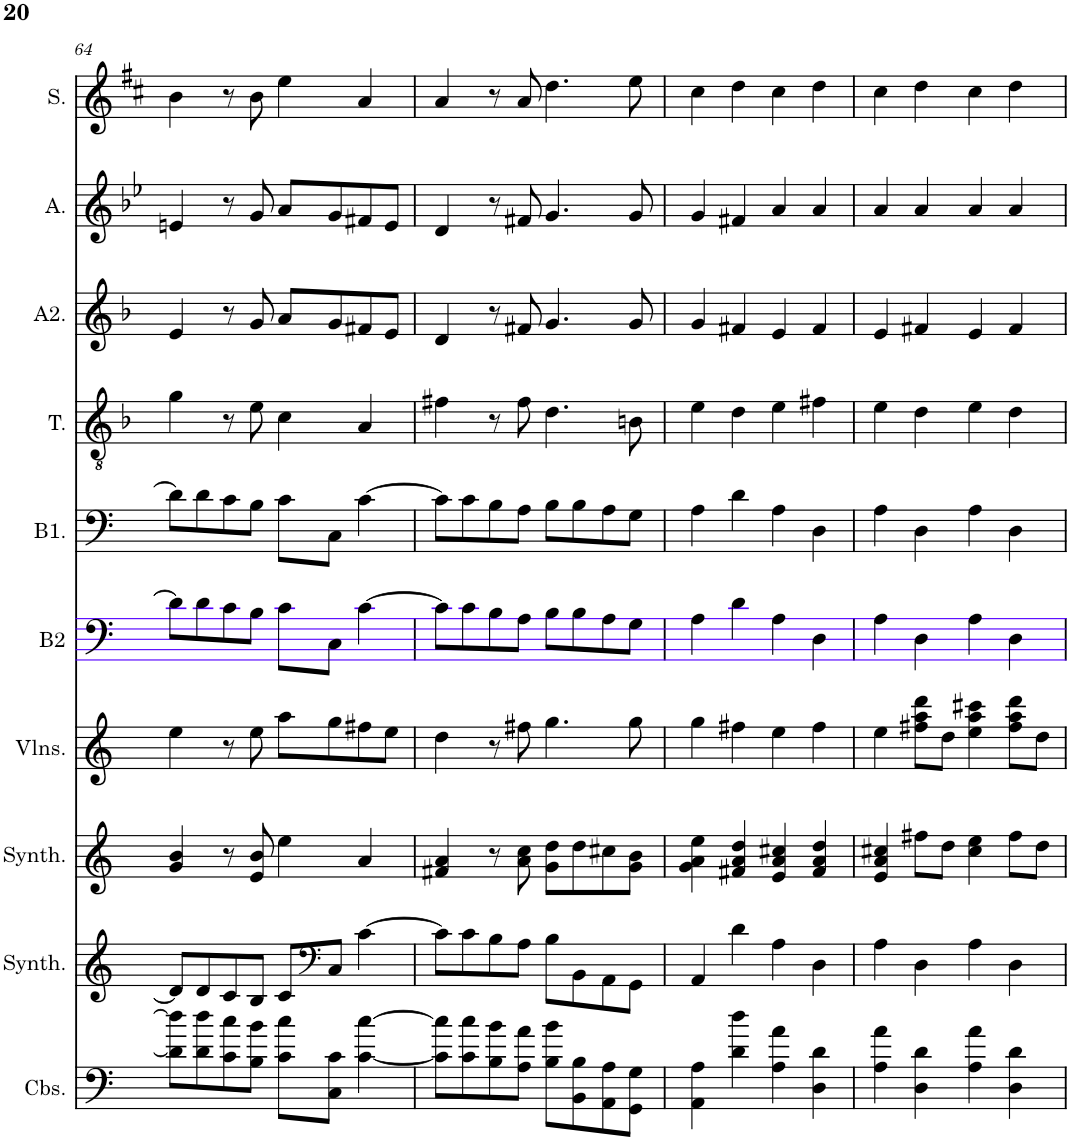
**kern	**kern	**kern	**kern	**kern	**kern	**kern	**kern	**kern	**kern
*part10	*part9	*part8	*part7	*part6	*part5	*part4	*part3	*part2	*part1
*staff10	*staff9	*staff8	*staff7	*staff6	*staff5	*staff4	*staff3	*staff2	*staff1
*I"Contrebasses, D'Bass/Strings, etc	*I"Synthétiseur d'instruments à cordes, Synth strings, etc	*I"Synthétiseur d'instruments à cordes, Synth strings 2	*I"Violons, 1st violins	*I"Basse2	*I"Basse1	*I"Ténor	*I"Alto2	*I"Alto	*I"Soprano
*I'Cbs.	*I'Synth.	*I'Synth.	*I'Vlns.	*I'B2	*I'B1.	*I'T.	*I'A2.	*I'A.	*I'S.
!!LO:PB:g=z
*clefF4	*clefG2	*clefG2	*clefG2	*clefF4	*clefF4	*clefGv2	*clefG2	*clefG2	*clefG2
*Trd7c12	*	*	*	*	*	*	*	*	*
*k[]	*k[]	*k[]	*k[]	*k[]	*k[]	*k[b-]	*k[b-]	*k[b-e-]	*k[f#c#]
*M4/4	*M4/4	*M4/4	*M4/4	*M4/4	*M4/4	*M4/4	*M4/4	*M4/4	*M4/4
=64	=64	=64	=64	=64	=64	=64	=64	=64	=64
8d\] 8dd\]L	8d/L]	4g/ 4b/	4ee\	8d\L]	8d\L]	4g\	4e/	4en/	4b\
8d\ 8dd\	8d/	.	.	8d\	8d\	.	.	.	.
8c\ 8cc\	8c/	8r	8r	8c\	8c\	8r	8r	8r	8r
8B\ 8b\J	8B/J	8e/ 8b/	8ee\	8B\J	8B\J	8e\	8g/	8g/	8b\
8c\ 8cc\L	8c/L	4ee\	8aa\L	8c\L	8c\L	4c\	8a/L	8a/L	4ee\
*	*clefF4	*	*	*	*	*	*	*	*
8C\ 8c\J	8C/J	.	8gg\	8C\J	8C\J	.	8g/	8g/	.
[4c\ [4cc\	[4c\	4a/	8ff#X\	[4c\	[4c\	4A/	8f#X/	8f#X/	4a/
.	.	.	8ee\J	.	.	.	8e/J	8e/J	.
=65	=65	=65	=65	=65	=65	=65	=65	=65	=65
8c\] 8cc\]L	8c\L]	4f#X/ 4a/	4dd\	8c\L]	8c\L]	4f#X\	4d/	4d/	4a/
8c\ 8cc\	8c\	.	.	8c\	8c\	.	.	.	.
8B\ 8b\	8B\	8r	8r	8B\	8B\	8r	8r	8r	8r
8A\ 8a\J	8A\J	8a\ 8cc\	8ff#X\	8A\J	8A\J	8f#\	8f#X/	8f#X/	8a/
8B\ 8b\L	8B\L	8g\ 8dd\L	4.gg\	8B\L	8B\L	4.d\	4.g/	4.g/	4.dd\
8BB\ 8B\	8BB\	8dd\	.	8B\	8B\	.	.	.	.
8AA\ 8A\	8AA\	8cc#X\	.	8A\	8A\	.	.	.	.
8GG\ 8G\J	8GG\J	8g\ 8b\J	8gg\	8G\J	8G\J	8Bn\	8g/	8g/	8ee\
=66	=66	=66	=66	=66	=66	=66	=66	=66	=66
4AA\ 4A\	4AA/	4g\ 4a\ 4ee\	4gg\	4A\	4A\	4e\	4g/	4g/	4cc#\
4d\ 4dd\	4d\	4f#X/ 4a/ 4dd/	4ff#X\	4d\	4d\	4d\	4f#X/	4f#X/	4dd\
4A\ 4a\	4A\	4e/ 4a/ 4cc#X/	4ee\	4A\	4A\	4e\	4e/	4a/	4cc#\
4D\ 4d\	4D\	4f#/ 4a/ 4dd/	4ff#\	4D\	4D\	4f#X\	4f#/	4a/	4dd\
=67	=67	=67	=67	=67	=67	=67	=67	=67	=67
4A\ 4a\	4A\	4e/ 4a/ 4cc#X/	4ee\	4A\	4A\	4e\	4e/	4a/	4cc#\
4D\ 4d\	4D\	8ff#X\L	8ff#X\ 8aa\ 8ddd\L	4D\	4D\	4d\	4f#X/	4a/	4dd\
.	.	8dd\J	8dd\J	.	.	.	.	.	.
4A\ 4a\	4A\	4cc#\ 4ee\	4ee\ 4aa\ 4ccc#X\	4A\	4A\	4e\	4e/	4a/	4cc#\
4D\ 4d\	4D\	8ff#\L	8ff#\ 8aa\ 8ddd\L	4D\	4D\	4d\	4f#/	4a/	4dd\
.	.	8dd\J	8dd\J	.	.	.	.	.	.
=	=	=	=	=	=	=	=	=	=
*-	*-	*-	*-	*-	*-	*-	*-	*-	*-
